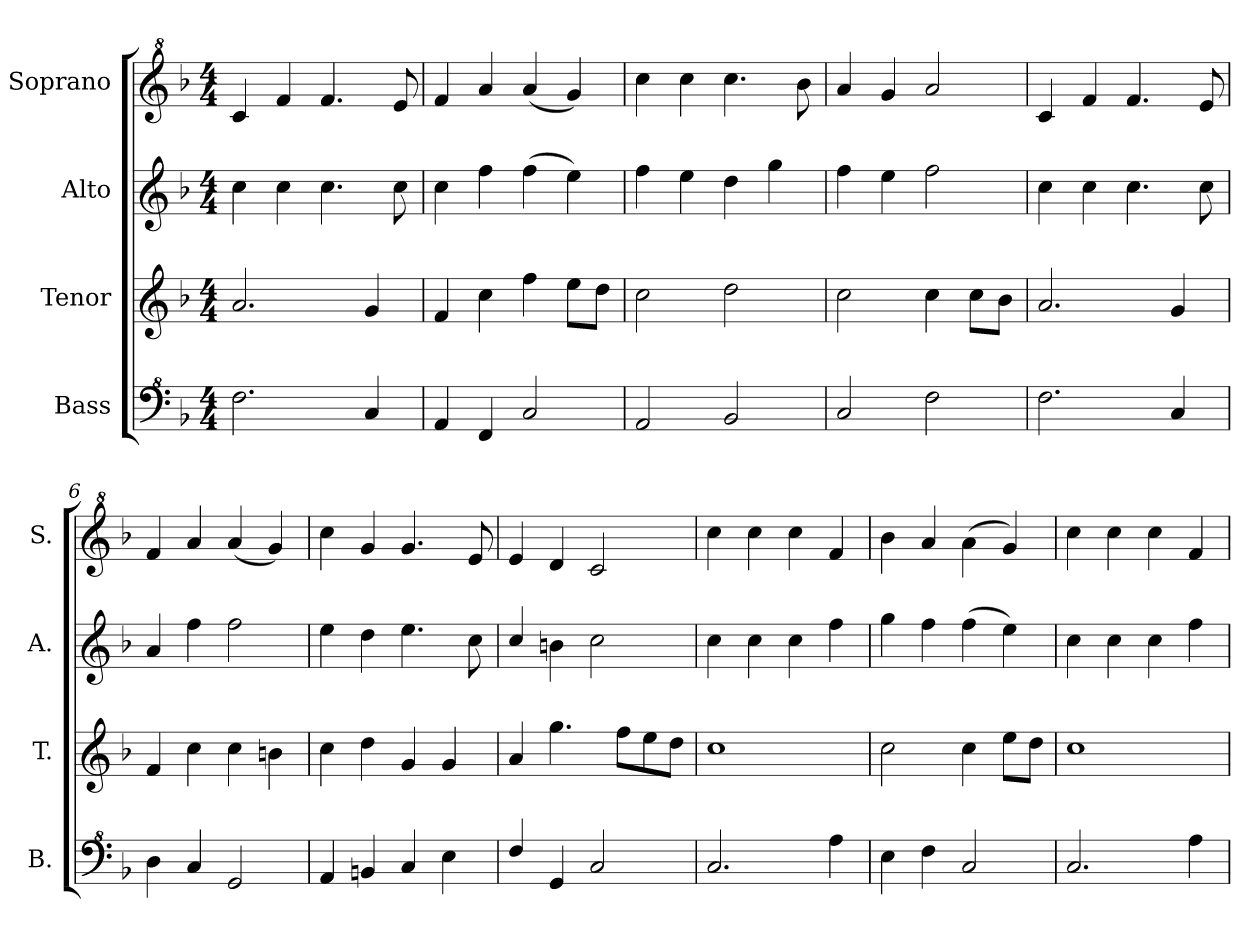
**kern	**kern	**kern	**kern
*part4	*part3	*part2	*part1
*staff4	*staff3	*staff2	*staff1
*I"Bass	*I"Tenor	*I"Alto	*I"Soprano
*I'B.	*I'T.	*I'A.	*I'S.
*clefF^4	*clefG2	*clefG2	*clefG^2
*k[b-]	*k[b-]	*k[b-]	*k[b-]
*M4/4	*M4/4	*M4/4	*M4/4
=1	=1	=1	=1
2.f\	2.a/	4cc\	4cc/
.	.	4cc\	4ff/
.	.	4.cc\	4.ff/
4c/	4g/	.	.
.	.	8cc\	8ee/
=2	=2	=2	=2
4A/	4f/	4cc\	4ff/
4F/	4cc\	4ff\	4aa/
2c/	4ff\	(4ff\	(4aa/
.	8ee\L	4ee\)	4gg/)
.	8dd\J	.	.
=3	=3	=3	=3
2A/	2cc\	4ff\	4ccc\
.	.	4ee\	4ccc\
2B-/	2dd\	4dd\	4.ccc\
.	.	4gg\	.
.	.	.	8bb-\
=4	=4	=4	=4
2c/	2cc\	4ff\	4aa/
.	.	4ee\	4gg/
2f\	4cc\	2ff\	2aa/
.	8cc\L	.	.
.	8b-\J	.	.
=5	=5	=5	=5
2.f\	2.a/	4cc\	4cc/
.	.	4cc\	4ff/
.	.	4.cc\	4.ff/
4c/	4g/	.	.
.	.	8cc\	8ee/
=6	=6	=6	=6
4d\	4f/	4a/	4ff/
4c/	4cc\	4ff\	4aa/
2G/	4cc\	2ff\	(4aa/
.	4bn\	.	4gg/)
=7	=7	=7	=7
4A/	4cc\	4ee\	4ccc\
4Bn/	4dd\	4dd\	4gg/
4c/	4g/	4.ee\	4.gg/
4e\	4g/	.	.
.	.	8cc\	8ee/
!!LO:LB:g=z
=8	=8	=8	=8
4f/	4a/	4cc/	4ee/
4G/	4.gg\	4bn\	4dd/
2c/	.	2cc\	2cc/
.	8ff\L	.	.
.	8ee\	.	.
.	8dd\J	.	.
=9	=9	=9	=9
2.c/	1cc	4cc\	4ccc\
.	.	4cc\	4ccc\
.	.	4cc\	4ccc\
4a\	.	4ff\	4ff/
=10	=10	=10	=10
4e\	2cc\	4gg\	4bb-\
4f\	.	4ff\	4aa/
2c/	4cc\	(4ff\	(4aa\
.	8ee\L	4ee\)	4gg/)
.	8dd\J	.	.
=11	=11	=11	=11
2.c/	1cc	4cc\	4ccc\
.	.	4cc\	4ccc\
.	.	4cc\	4ccc\
4a\	.	4ff\	4ff/
=	=	=	=
*-	*-	*-	*-
